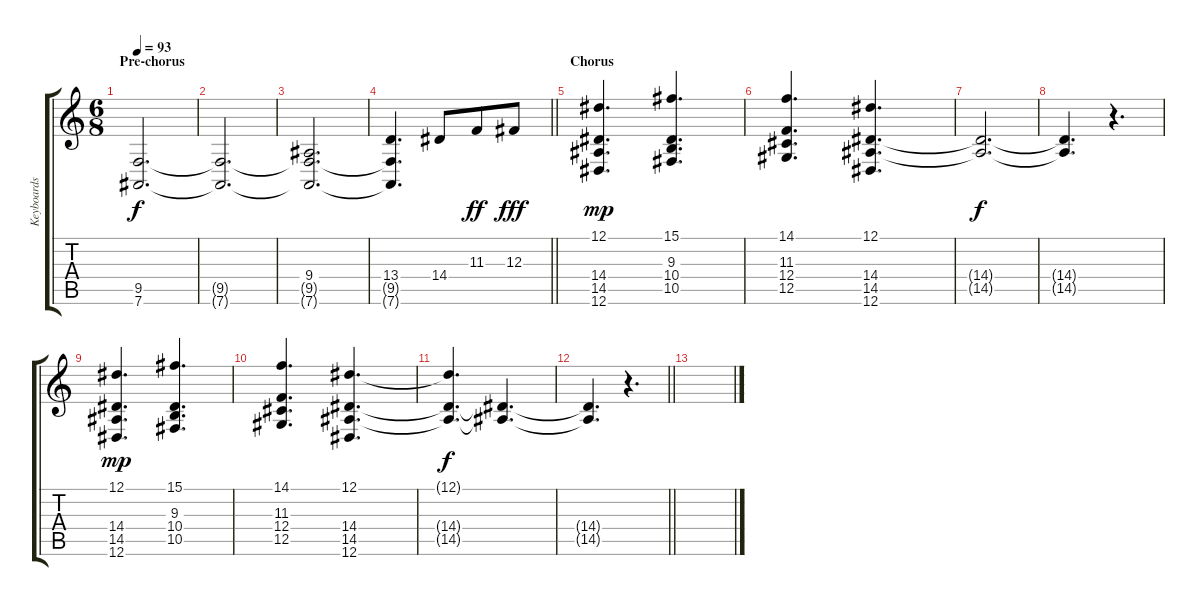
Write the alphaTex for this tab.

\track ("Keyboards" "Keyboards") {instrument stringensemble1}
\staff {score tabs}
\tuning (Eb4 Bb3 Gb3 Db3 Ab2 Eb2) {hide}
\ts (6 8)
\section ("" "Pre-chorus")
\tempo 93
\clef g2
\ks c
(9.5 7.6).2{d dy f} |
(9.5{t} 7.6{t}).2{d} |
(9.4 9.5{t} 7.6{t}).2{d} |
\barLineRight lightlight
(13.4 9.5{t} 7.6{t}).4{d} 14.4.8 11.3.8{dy ff} 12.3.8{dy fff} |
\section ("" "Chorus")
(12.1 14.4 14.5 12.6).4{d dy mp} (15.1 9.3 10.4 10.5).4{d} |
(14.1 11.3 12.4 12.5).4{d} (12.1 14.4 14.5 12.6).4{d} |
(14.4{t} 14.5{t}).2{d dy f} |
(14.4{t} 14.5{t}).4{d} r.4{d} |
(12.1 14.4 14.5 12.6).4{d dy mp} (15.1 9.3 10.4 10.5).4{d} |
(14.1 11.3 12.4 12.5).4{d} (12.1 14.4 14.5 12.6).4{d} |
(12.1{t} 14.4{t} 14.5{t}).4{d dy f} (14.4{t} 14.5{t}).4{d} |
\barLineRight lightlight
(14.4{t} 14.5{t}).4{d} r.4{d} |
\section ("" "")
